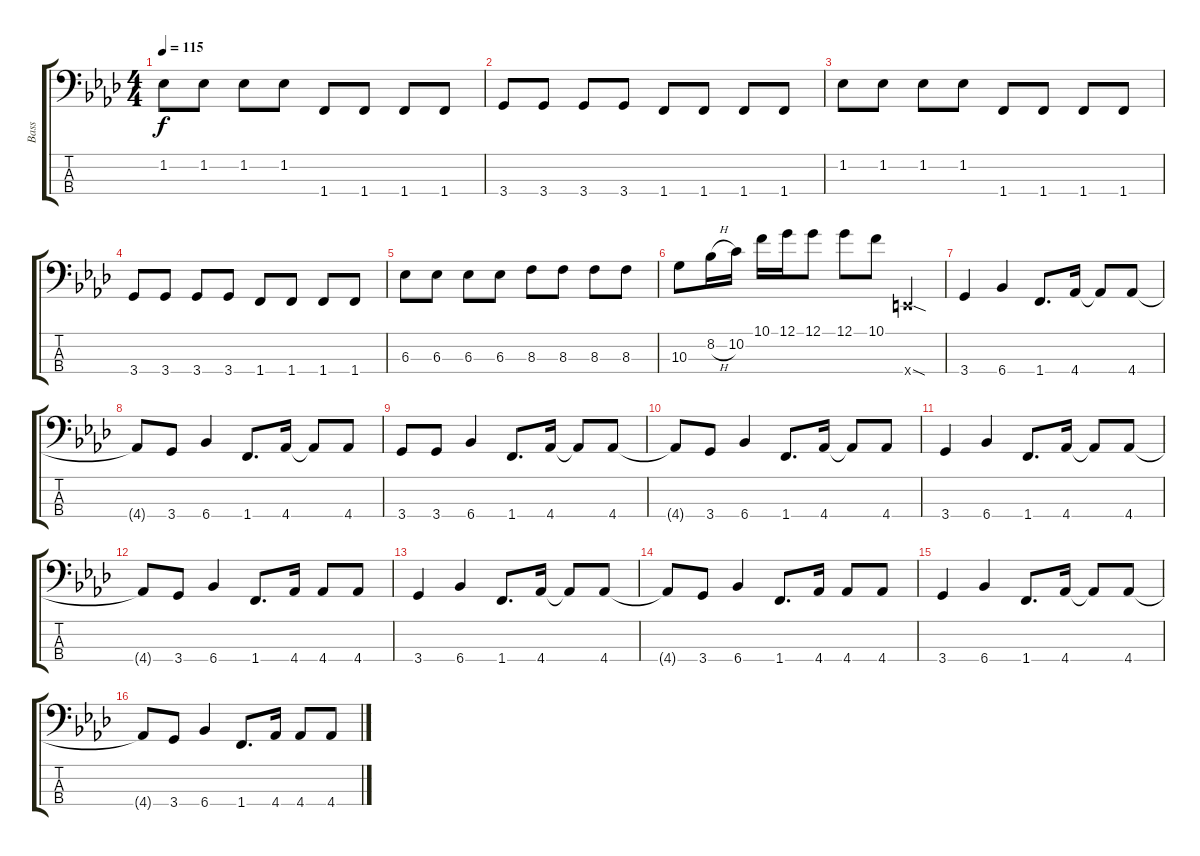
\track ("Bass" "Bass") {instrument electricbassfinger}
\staff {score tabs}
\tuning (G2 D2 A1 E1) {hide}
\ts (4 4)
\tempo 115
\clef f4
\ks ab
1.2.8{dy f} 1.2.8 1.2.8 1.2.8 1.4.8 1.4.8 1.4.8 1.4.8 |
3.4.8 3.4.8 3.4.8 3.4.8 1.4.8 1.4.8 1.4.8 1.4.8 |
1.2.8 1.2.8 1.2.8 1.2.8 1.4.8 1.4.8 1.4.8 1.4.8 |
3.4.8 3.4.8 3.4.8 3.4.8 1.4.8 1.4.8 1.4.8 1.4.8 |
6.3.8 6.3.8 6.3.8 6.3.8 8.3.8 8.3.8 8.3.8 8.3.8 |
10.3.8 8.2{h}.16 10.2.16 10.1.16 12.1.16 12.1.8 12.1.8 10.1.8 0.4{sod x}.4 |
3.4.4 6.4.4 1.4.8{d} 4.4.16 4.4{t}.8 4.4.8 |
4.4{t}.8 3.4.8 6.4.4 1.4.8{d} 4.4.16 4.4{t}.8 4.4.8 |
3.4.8 3.4.8 6.4.4 1.4.8{d} 4.4.16 4.4{t}.8 4.4.8 |
4.4{t}.8 3.4.8 6.4.4 1.4.8{d} 4.4.16 4.4{t}.8 4.4.8 |
3.4.4 6.4.4 1.4.8{d} 4.4.16 4.4{t}.8 4.4.8 |
4.4{t}.8 3.4.8 6.4.4 1.4.8{d} 4.4.16 4.4.8 4.4.8 |
3.4.4 6.4.4 1.4.8{d} 4.4.16 4.4{t}.8 4.4.8 |
4.4{t}.8 3.4.8 6.4.4 1.4.8{d} 4.4.16 4.4.8 4.4.8 |
3.4.4 6.4.4 1.4.8{d} 4.4.16 4.4{t}.8 4.4.8 |
4.4{t}.8 3.4.8 6.4.4 1.4.8{d} 4.4.16 4.4.8 4.4.8
